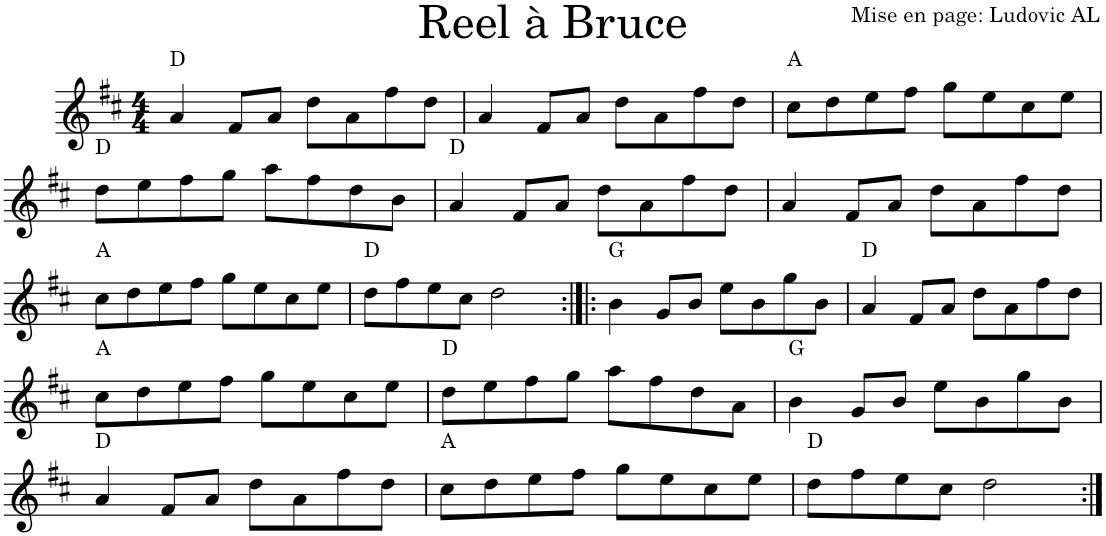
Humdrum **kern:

**kern	**harte
*part1	*part1
*staff1	*
*I"Voice	*
*I'V	*
*clefG2	*
*k[f#c#]	*
*M4/4	*
=1	=1
4a/	D:maj
8f#/L	.
8a/J	.
8dd\L	.
8a\	.
8ff#\	.
8dd\J	.
=2	=2
4a/	.
8f#/L	.
8a/J	.
8dd\L	.
8a\	.
8ff#\	.
8dd\J	.
=3	=3
8cc#\L	A:maj
8dd\	.
8ee\	.
8ff#\J	.
8gg\L	.
8ee\	.
8cc#\	.
8ee\J	.
!!LO:LB:g=z
=4	=4
8dd\L	D:maj
8ee\	.
8ff#\	.
8gg\J	.
8aa\L	.
8ff#\	.
8dd\	.
8b\J	.
=5	=5
4a/	D:maj
8f#/L	.
8a/J	.
8dd\L	.
8a\	.
8ff#\	.
8dd\J	.
=6	=6
4a/	.
8f#/L	.
8a/J	.
8dd\L	.
8a\	.
8ff#\	.
8dd\J	.
!!LO:LB:g=z
=7	=7
8cc#\L	A:maj
8dd\	.
8ee\	.
8ff#\J	.
8gg\L	.
8ee\	.
8cc#\	.
8ee\J	.
=8	=8
8dd\L	D:maj
8ff#\	.
8ee\	.
8cc#\J	.
2dd\	.
=9:|!|:	=9:|!|:
4b\	G:maj
8g/L	.
8b/J	.
8ee\L	.
8b\	.
8gg\	.
8b\J	.
=10	=10
4a/	D:maj
8f#/L	.
8a/J	.
8dd\L	.
8a\	.
8ff#\	.
8dd\J	.
!!LO:LB:g=z
=11	=11
8cc#\L	A:maj
8dd\	.
8ee\	.
8ff#\J	.
8gg\L	.
8ee\	.
8cc#\	.
8ee\J	.
=12	=12
8dd\L	D:maj
8ee\	.
8ff#\	.
8gg\J	.
8aa\L	.
8ff#\	.
8dd\	.
8a\J	.
=13	=13
4b\	G:maj
8g/L	.
8b/J	.
8ee\L	.
8b\	.
8gg\	.
8b\J	.
!!LO:LB:g=z
=14	=14
4a/	D:maj
8f#/L	.
8a/J	.
8dd\L	.
8a\	.
8ff#\	.
8dd\J	.
=15	=15
8cc#\L	A:maj
8dd\	.
8ee\	.
8ff#\J	.
8gg\L	.
8ee\	.
8cc#\	.
8ee\J	.
=16	=16
8dd\L	D:maj
8ff#\	.
8ee\	.
8cc#\J	.
2dd\	.
=:|!	=:|!
*-	*-
